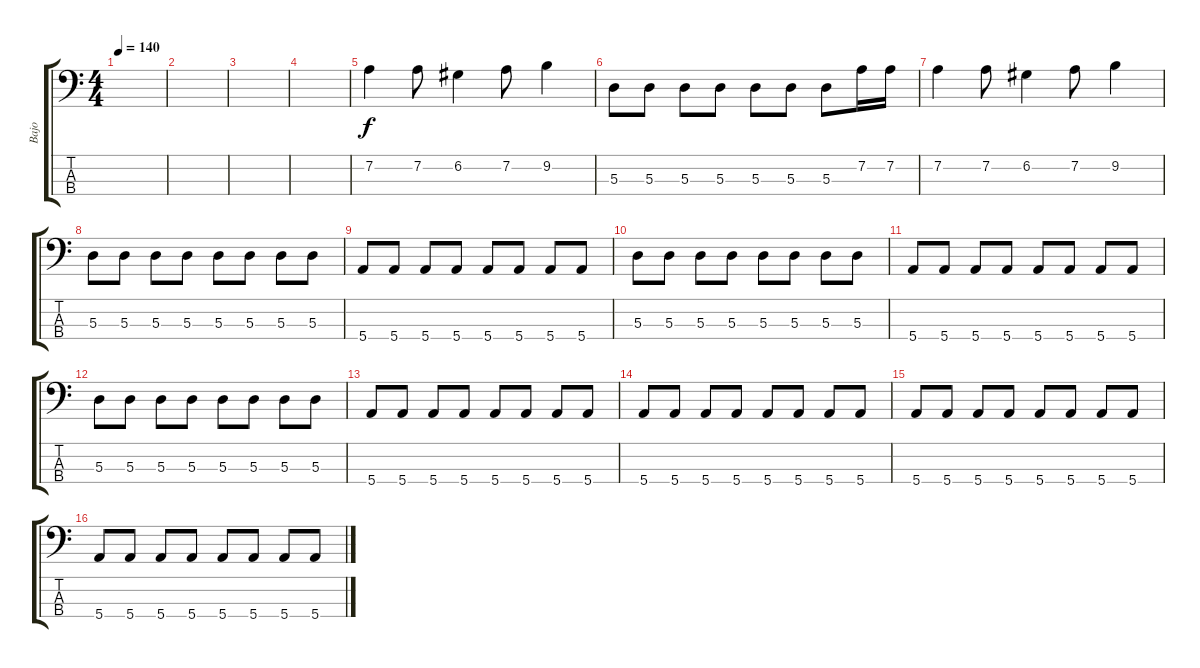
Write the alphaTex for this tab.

\track ("Bajo" "Bajo") {instrument electricbassfinger}
\staff {score tabs}
\tuning (G2 D2 A1 E1) {hide}
\ts (4 4)
\tempo 140
\clef f4
\ks c
|
|
|
|
7.2.4 7.2.8 6.2.4 7.2.8 9.2.4 |
5.3.8 5.3.8 5.3.8 5.3.8 5.3.8 5.3.8 5.3.8 7.2.16 7.2.16 |
7.2.4 7.2.8 6.2.4 7.2.8 9.2.4 |
5.3.8 5.3.8 5.3.8 5.3.8 5.3.8 5.3.8 5.3.8 5.3.8 |
5.4.8 5.4.8 5.4.8 5.4.8 5.4.8 5.4.8 5.4.8 5.4.8 |
5.3.8 5.3.8 5.3.8 5.3.8 5.3.8 5.3.8 5.3.8 5.3.8 |
5.4.8 5.4.8 5.4.8 5.4.8 5.4.8 5.4.8 5.4.8 5.4.8 |
5.3.8 5.3.8 5.3.8 5.3.8 5.3.8 5.3.8 5.3.8 5.3.8 |
5.4.8 5.4.8 5.4.8 5.4.8 5.4.8 5.4.8 5.4.8 5.4.8 |
5.4.8 5.4.8 5.4.8 5.4.8 5.4.8 5.4.8 5.4.8 5.4.8 |
5.4.8 5.4.8 5.4.8 5.4.8 5.4.8 5.4.8 5.4.8 5.4.8 |
5.4.8 5.4.8 5.4.8 5.4.8 5.4.8 5.4.8 5.4.8 5.4.8
